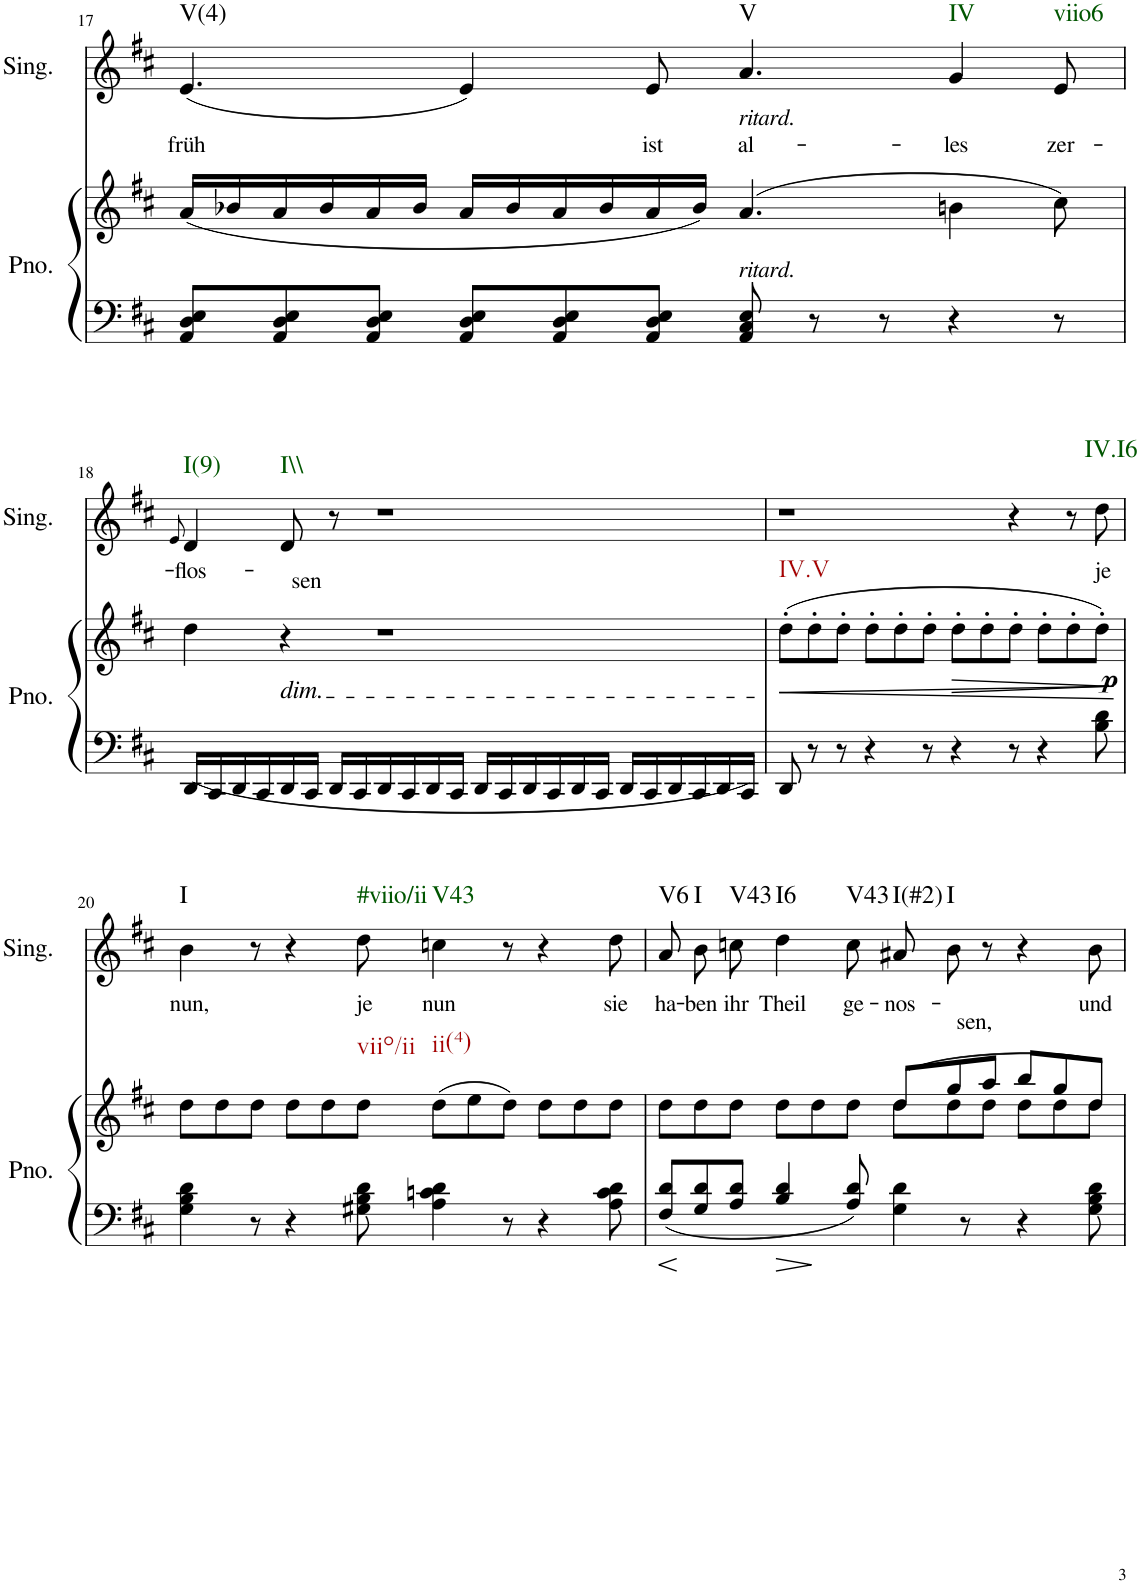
**kern	**kern	**dynam	**kern	**text	**harte
*part2	*part2	*part2	*part1	*part1	*part1
*staff3	*staff2	*staff2/3	*staff1	*staff1	*
*I"Pianoforte	*	*	*I"Singstimme	*	*
*I'Pno.	*	*	*I'Sing.	*	*
!!LO:PB:g=z
*clefF4	*clefG2	*	*clefG2	*	*
*k[f#c#]	*k[f#c#]	*	*k[f#c#]	*	*
*M12/8	*M12/8	*	*M12/8	*	*
=17	=17	=17	=17	=17	=17
!	!	!	!	!LO:LY:b	!LO:H:kt=V(4)
8AA/ 8D/ 8E/L	(16a/LL	.	(4.e/	früh	N
.	16b-X/	.	.	.	.
8AA/ 8D/ 8E/	16a/	.	.	.	.
.	16b-/	.	.	.	.
8AA/ 8D/ 8E/J	16a/	.	.	.	.
.	16b-/JJ	.	.	.	.
8AA/ 8D/ 8E/L	16a/LL	.	4e/)	.	.
.	16b-/	.	.	.	.
8AA/ 8D/ 8E/	16a/	.	.	.	.
.	16b-/	.	.	.	.
!	!	!	!	!LO:LY:b	!
8AA/ 8D/ 8E/J	16a/	.	8e/	ist	.
.	16b-/JJ)	.	.	.	.
!	!	!	!LO:TX:b:i:t=ritard.	!	!
!	!LO:TX:b:i:t=ritard.	!	!	!	!
!	!	!	!	!LO:LY:b	!LO:H:kt=V
8AA/ 8C#/ 8E/	(4.a/	.	4.a/	al-	N
8r	.	.	.	.	.
8r	.	.	.	.	.
!	!	!	!	!LO:LY:b	!LO:H:kt=IV
4r	4bn\	.	4g/	-les	N
!	!	!	!	!LO:LY:b	!LO:H:kt=viio6
8r	8cc#\)	.	8e/	zer-	N
!!LO:LB:g=z
=18	=18	=18	=18	=18	=18
.	.	.	8qe/	.	.
!	!	!	!	!LO:LY:b	!LO:H:kt=I(9)
16DD/LL	4dd\	.	4d/	-flos-	N
16CC#/	.	.	.	.	.
16DD/	.	.	.	.	.
16CC#/	.	.	.	.	.
!	!LO:TX:b:i:t=dim.	!	!	!	!
!	!	!	!	!LO:LY:b	!LO:H:kt=I\\
16DD/	4r	.	8d/	-sen	N
16CC#/JJ	.	.	.	.	.
16DD/LL	.	.	8r	.	.
16CC#/	.	.	.	.	.
16DD/	1r	.	1r	.	.
16CC#/	.	.	.	.	.
16DD/	.	.	.	.	.
16CC#/JJ	.	.	.	.	.
16DD/LL	.	.	.	.	.
16CC#/	.	.	.	.	.
16DD/	.	.	.	.	.
16CC#/	.	.	.	.	.
16DD/	.	.	.	.	.
16CC#/JJ	.	.	.	.	.
16DD/LL	.	.	.	.	.
16CC#/	.	.	.	.	.
16DD/	.	.	.	.	.
16CC#/	.	.	.	.	.
16DD/	.	.	.	.	.
16CC#/JJ	.	.	.	.	.
=19	=19	=19	=19	=19	=19
!	!	!LO:HP:b	!	!	!
8DD/	(8dd'\L	<	1r	.	.
8r	8dd'\	.	.	.	.
8r	8dd'\J	.	.	.	.
4r	8dd'\L	.	.	.	.
.	8dd'\	.	.	.	.
8r	8dd'\J	.	.	.	.
!	!	!LO:HP:b	!	!	!
4r	8dd'\L	>	.	.	.
.	8dd'\	.	.	.	.
8r	8dd'\J	.	4r	.	.
4r	8dd'\L	.	.	.	.
.	8dd'\	.	8r	.	.
!	!	!LO:DY:b	!	!LO:LY:b	!LO:H:kt=IV.I6
8B\ 8d\	8dd'\J)	p	8dd\	je	N
.	.	[ ]	.	.	.
!!LO:LB:g=z
=20	=20	=20	=20	=20	=20
!	!	!	!	!LO:LY:b	!LO:H:kt=I
4G\ 4B\ 4d\	8dd\L	.	4b\	nun,	N
.	8dd\	.	.	.	.
8r	8dd\J	.	8r	.	.
4r	8dd\L	.	4r	.	.
.	8dd\	.	.	.	.
!	!	!	!	!LO:LY:b	!LO:H:kt=#viio/ii
8G#X\ 8B\ 8d\	8dd\J	.	8dd\	je	N
!	!	!	!	!LO:LY:b	!LO:H:kt=V43
4A\ 4cn\ 4d\	(8dd\L	.	4ccn\	nun	N
.	8ee\	.	.	.	.
8r	8dd\J)	.	8r	.	.
4r	8dd\L	.	4r	.	.
.	8dd\	.	.	.	.
!	!	!	!	!LO:LY:b	!
8A\ 8c\ 8d\	8dd\J	.	8dd\	sie	.
=21	=21	=21	=21	=21	=21
*	*^	*	*	*	*
!	!	!	!	!	!LO:LY:b	!LO:H:kt=V6
8F#/ 8d/L	8dd\L	2ryy	.	8a/	ha-	N
!	!	!	!	!	!LO:LY:b	!LO:H:kt=I
8G/ 8d/	8dd\	.	.	8b\	-ben	N
!	!	!	!	!	!LO:LY:b	!LO:H:kt=V43
8A/ 8d/J	8dd\J	.	.	8ccn\	ihr	N
!	!	!	!	!	!LO:LY:b	!LO:H:kt=I6
4B/ 4d/	8dd\L	.	.	4dd\	Theil	N
.	8dd\	4ryy	.	.	.	.
!	!	!	!	!	!LO:LY:b	!LO:H:kt=V43
8A/ 8d/	8dd\J	.	.	8cc\	ge-	N
!	!	!	!	!	!LO:LY:b	!LO:H:kt=I(#2)
4G\ 4d\	(8dd/L	8dd\L	.	8a#X/	-nos-	N
!	!	!	!	!	!LO:LY:b	!LO:H:kt=I
.	8gg/	8dd\	.	8b\	-sen,	N
8r	8aa/J	8dd\J	.	8r	.	.
4r	8bb/L	8dd\L	.	4r	.	.
.	8gg/	8dd\	.	.	.	.
!	!	!	!	!	!LO:LY:b	!
8G\ 8B\ 8d\	8dd/J)	8dd\J	.	8b\	und	.
*	*v	*v	*	*	*	*
=	=	=	=	=	=
*-	*-	*-	*-	*-	*-
